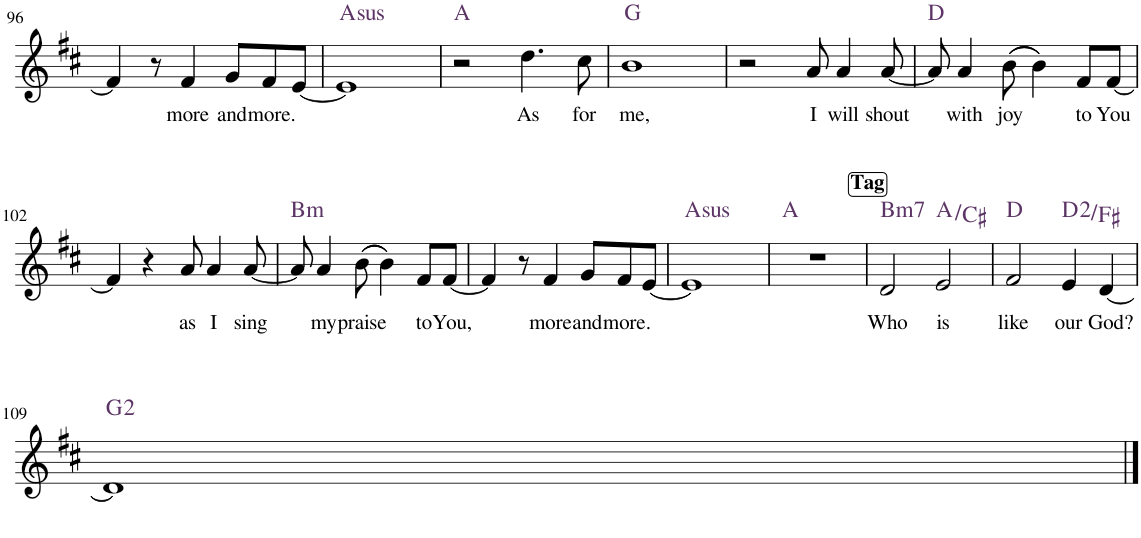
**kern	**text	**harte
*part1	*part1	*part1
*staff1	*staff1	*
*I"Piano	*	*
*I'Pno.	*	*
!!LO:PB:g=z
*clefG2	*	*
*k[f#c#]	*	*
*M4/4	*	*
=96	=96	=96
4f#/]	.	.
8r	.	.
!	!LO:LY:b	!
4f#/	more	.
!	!LO:LY:b	!
8g/L	and	.
!	!LO:LY:b	!
8f#/	more.	.
[8e/J	.	.
=97	=97	=97
!	!	!LO:H:kt=sus
1e]	.	A:sus4
=98	=98	=98
2r	.	A:maj
!	!LO:LY:b	!
4.dd\	As	.
!	!LO:LY:b	!
8cc#\	for	.
=99	=99	=99
!	!LO:LY:b	!
1b	me,	G:maj
=100	=100	=100
2r	.	.
!	!LO:LY:b	!
8a/	I	.
!	!LO:LY:b	!
4a/	will	.
!	!LO:LY:b	!
[8a/	shout	.
=101	=101	=101
8a/]	.	D:maj
!	!LO:LY:b	!
4a/	with	.
!	!LO:LY:b	!
((8b\	joy	.
4b\))	.	.
!	!LO:LY:b	!
8f#/L	to	.
!	!LO:LY:b	!
[8f#/J	You	.
!!LO:LB:g=z
=102	=102	=102
4f#/]	.	.
4r	.	.
!	!LO:LY:b	!
8a/	as	.
!	!LO:LY:b	!
4a/	I	.
!	!LO:LY:b	!
[8a/	sing	.
=103	=103	=103
!	!	!LO:H:kt=m
8a/]	.	B:min
!	!LO:LY:b	!
4a/	my	.
!	!LO:LY:b	!
((8b\	praise	.
4b\))	.	.
!	!LO:LY:b	!
8f#/L	to	.
!	!LO:LY:b	!
[8f#/J	You,	.
=104	=104	=104
4f#/]	.	.
8r	.	.
!	!LO:LY:b	!
4f#/	more	.
!	!LO:LY:b	!
8g/L	and	.
!	!LO:LY:b	!
8f#/	more.	.
[8e/J	.	.
=105	=105	=105
!	!	!LO:H:kt=sus
1e]	.	A:sus4
=106	=106	=106
1r	.	A:maj
!!LO:REH:place=s1:a:B:cj:t=Tag
=107	=107	=107
!	!LO:LY:b	!LO:H:kt=m7
2d/	Who	B:min7
!	!LO:LY:b	!
2e/	is	A:maj/3
=108	=108	=108
!	!LO:LY:b	!
2f#/	like	D:maj
!	!LO:LY:b	!
4e/	our	D:maj(2)/3
!	!LO:LY:b	!
[4d/	God?	.
!!LO:LB:g=z
=109	=109	=109
1d]	.	G:maj(2)
==	==	==
*-	*-	*-
